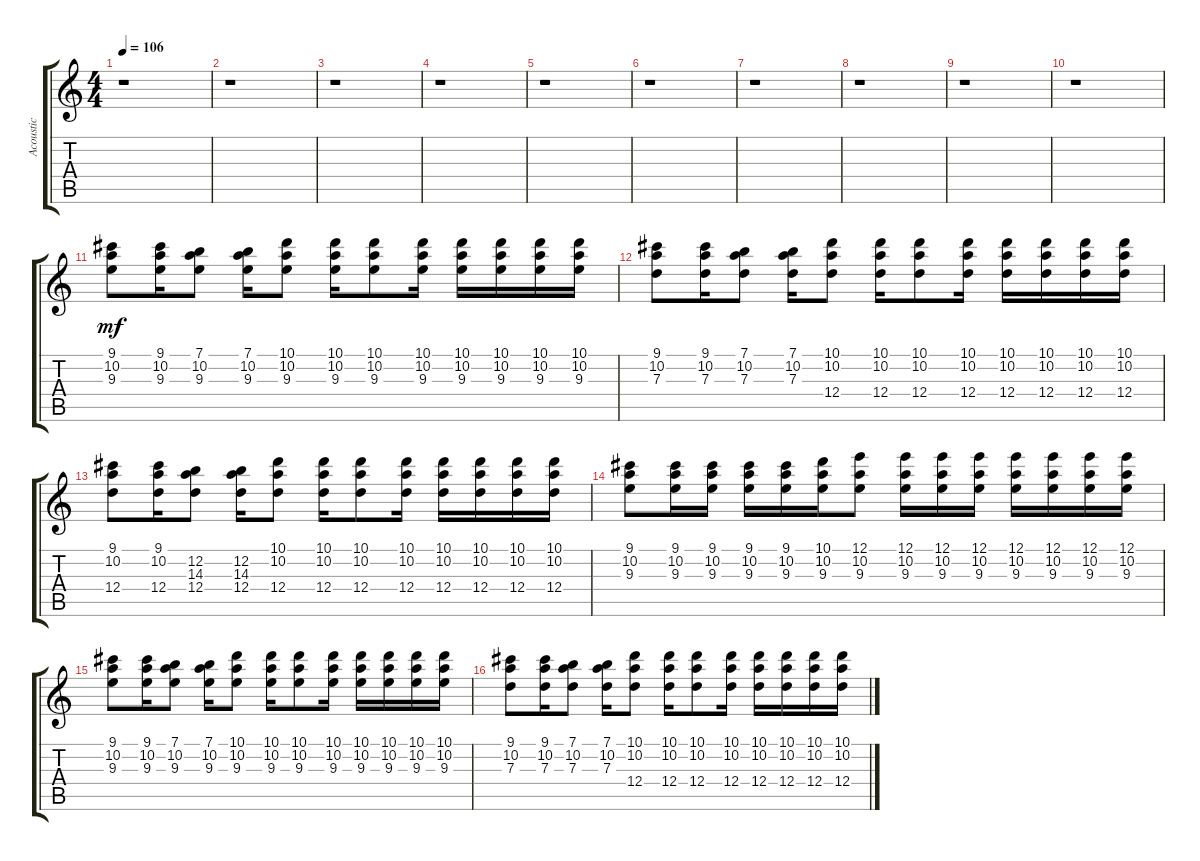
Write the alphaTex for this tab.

\track ("Acoustic" "Acoustic") {instrument acousticguitarnylon}
\staff {score tabs}
\tuning (E4 B3 G3 D3 A2 E2) {hide}
\ts (4 4)
\tempo 106
\clef g2
\ks c
r.1{dy mf} |
r.1 |
r.1 |
r.1 |
r.1 |
r.1 |
r.1 |
r.1 |
r.1 |
r.1 |
(9.1 10.2 9.3).8 (9.1 10.2 9.3).16 (7.1 10.2 9.3).8 (7.1 10.2 9.3).16 (10.1 10.2 9.3).8 (10.1 10.2 9.3).16 (10.1 10.2 9.3).8 (10.1 10.2 9.3).16 (10.1 10.2 9.3).16 (10.1 10.2 9.3).16 (10.1 10.2 9.3).16 (10.1 10.2 9.3).16 |
(9.1 10.2 7.3).8 (9.1 10.2 7.3).16 (7.1 10.2 7.3).8 (7.1 10.2 7.3).16 (10.1 10.2 12.4).8 (10.1 10.2 12.4).16 (10.1 10.2 12.4).8 (10.1 10.2 12.4).16 (10.1 10.2 12.4).16 (10.1 10.2 12.4).16 (10.1 10.2 12.4).16 (10.1 10.2 12.4).16 |
(9.1 10.2 12.4).8 (9.1 10.2 12.4).16 (12.2 14.3 12.4).8 (12.2 14.3 12.4).16 (10.1 10.2 12.4).8 (10.1 10.2 12.4).16 (10.1 10.2 12.4).8 (10.1 10.2 12.4).16 (10.1 10.2 12.4).16 (10.1 10.2 12.4).16 (10.1 10.2 12.4).16 (10.1 10.2 12.4).16 |
(9.1 10.2 9.3).8 (9.1 10.2 9.3).16 (9.1 10.2 9.3).16 (9.1 10.2 9.3).16 (9.1 10.2 9.3).16 (10.1 10.2 9.3).16 (12.1 10.2 9.3).8 (12.1 10.2 9.3).16 (12.1 10.2 9.3).16 (12.1 10.2 9.3).16 (12.1 10.2 9.3).16 (12.1 10.2 9.3).16 (12.1 10.2 9.3).16 (12.1 10.2 9.3).16 |
(9.1 10.2 9.3).8 (9.1 10.2 9.3).16 (7.1 10.2 9.3).8 (7.1 10.2 9.3).16 (10.1 10.2 9.3).8 (10.1 10.2 9.3).16 (10.1 10.2 9.3).8 (10.1 10.2 9.3).16 (10.1 10.2 9.3).16 (10.1 10.2 9.3).16 (10.1 10.2 9.3).16 (10.1 10.2 9.3).16 |
(9.1 10.2 7.3).8 (9.1 10.2 7.3).16 (7.1 10.2 7.3).8 (7.1 10.2 7.3).16 (10.1 10.2 12.4).8 (10.1 10.2 12.4).16 (10.1 10.2 12.4).8 (10.1 10.2 12.4).16 (10.1 10.2 12.4).16 (10.1 10.2 12.4).16 (10.1 10.2 12.4).16 (10.1 10.2 12.4).16
